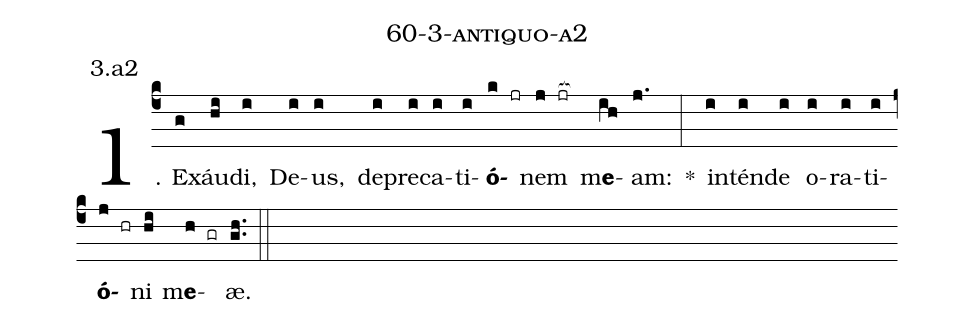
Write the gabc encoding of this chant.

name: 60-3-antiquo-a2;
annotation: 3.a2;
%%
(c4)1. Ex(g)áu(hi)di,(i) De(i)us,(i) de(i)pre(i)ca(i)ti(i)<b>ó</b>(k jr)nem(j jr[ocb:1{]) m<b>e</b>(ih[ocb:0}])am:(j.) *(:) in(i)tén(i)de(i) o(i)ra(i)ti(i)<b>ó</b>(j hr)ni(hi) m<b>e</b>(h gr)æ.(gh..) (::)
